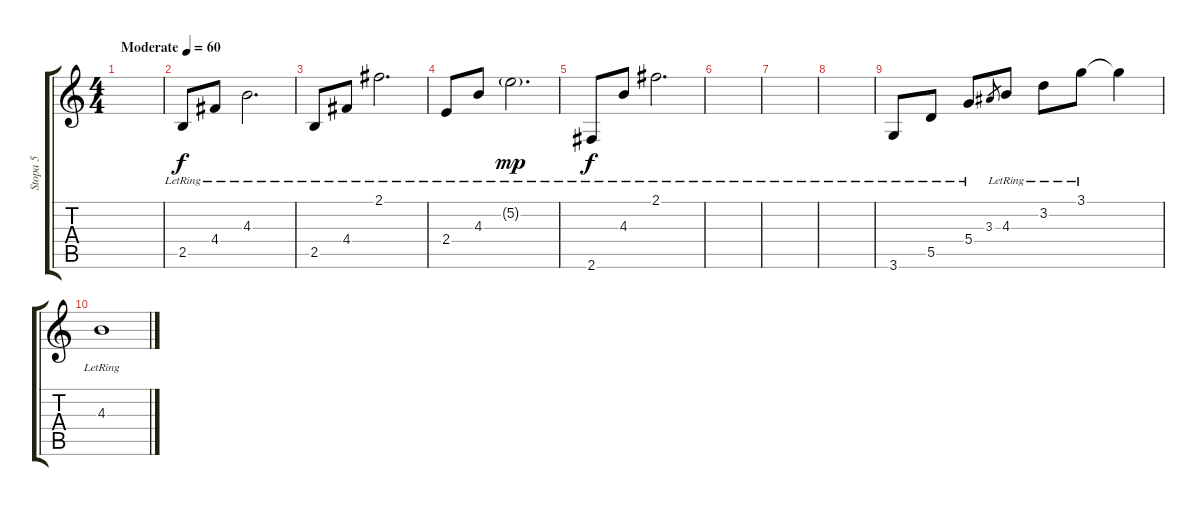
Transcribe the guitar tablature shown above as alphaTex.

\track ("Stopa 5" "Stopa 5") {instrument acousticguitarnylon}
\staff {score tabs}
\tuning (E4 B3 G3 D3 A2 E2) {hide}
\ts (4 4)
\tempo (60 "Moderate")
\clef g2
\ks c
|
2.5{lr}.8 4.4{lr}.8 4.3{lr}.2{d} |
2.5{lr}.8 4.4{lr}.8 2.1{lr}.2{d} |
2.4{lr}.8 4.3{lr}.8 5.2{g lr}.2{d dy mp} |
2.6{lr}.8{dy f} 4.3{lr}.8 2.1{lr}.2{d} |
|
|
|
3.6{lr}.8 5.5{lr}.8 5.4{lr}.8 3.3.8{gr} 4.3{lr}.8 3.2{lr}.8 3.1{lr}.8 3.1{t}.4 |
4.3{lr}.1
